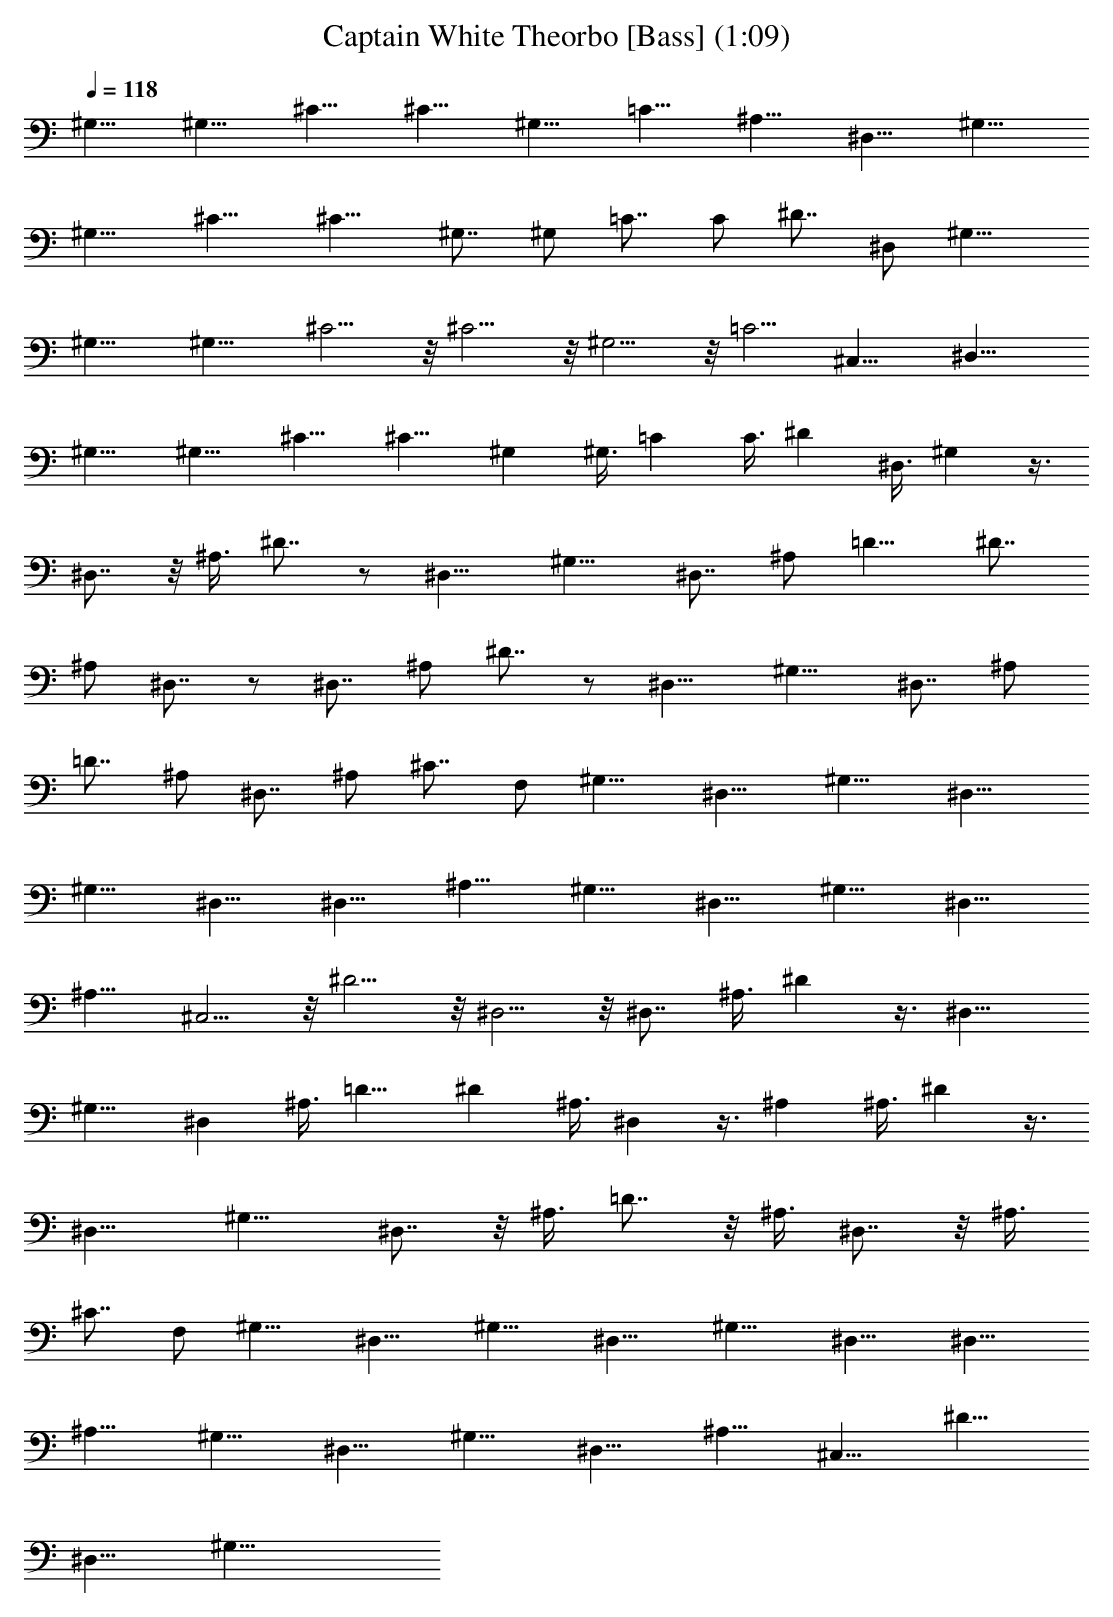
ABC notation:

X:1
T: Captain White Theorbo [Bass] (1:09)
L: 1/4
Q: 118
K: C
^G,11/8 ^G,11/8 ^C11/8 ^C11/8 ^G,11/8 =C11/8 ^A,11/8 ^D,11/8 ^G,11/8
^G,11/8 ^C11/8 ^C11/8 ^G,7/8 ^G,/2 =C7/8 C/2 ^D7/8 ^D,/2 ^G,11/8
^G,11/8 ^G,11/8 ^C5/4 z/8 ^C5/4 z/8 ^G,5/4 z/8 =C5/4 ^C,11/8 ^D,11/8
^G,11/8 ^G,11/8 ^C11/8 ^C11/8 ^G, ^G,3/8 =C C3/8 ^D ^D,3/8 ^G, z3/8
^D,7/8 z/8 ^A,3/8 ^D7/8 z/2 ^D,11/8 ^G,11/8 ^D,7/8 ^A,/2 =D11/8 ^D7/8
^A,/2 ^D,7/8 z/2 ^D,7/8 ^A,/2 ^D7/8 z/2 ^D,11/8 ^G,11/8 ^D,7/8 ^A,/2
=D7/8 ^A,/2 ^D,7/8 ^A,/2 ^C7/8 F,/2 ^G,11/8 ^D,11/8 ^G,11/8 ^D,11/8
^G,11/8 ^D,11/8 ^D,11/8 ^A,11/8 ^G,11/8 ^D,11/8 ^G,11/8 ^D,11/8
^A,11/8 ^C,5/4 z/8 ^D5/4 z/8 ^D,5/4 z/8 ^D,7/8 ^A,3/8 ^D z3/8 ^D,11/8
^G,11/8 ^D, ^A,3/8 =D11/8 ^D ^A,3/8 ^D, z3/8 ^A, ^A,3/8 ^D z3/8
^D,11/8 ^G,11/8 ^D,7/8 z/8 ^A,3/8 =D7/8 z/8 ^A,3/8 ^D,7/8 z/8 ^A,3/8
^C7/8 F,/2 ^G,11/8 ^D,11/8 ^G,11/8 ^D,11/8 ^G,11/8 ^D,11/8 ^D,11/8
^A,11/8 ^G,11/8 ^D,11/8 ^G,11/8 ^D,11/8 ^A,11/8 ^C,11/8 ^D11/8
^D,11/8 ^G,29/8
